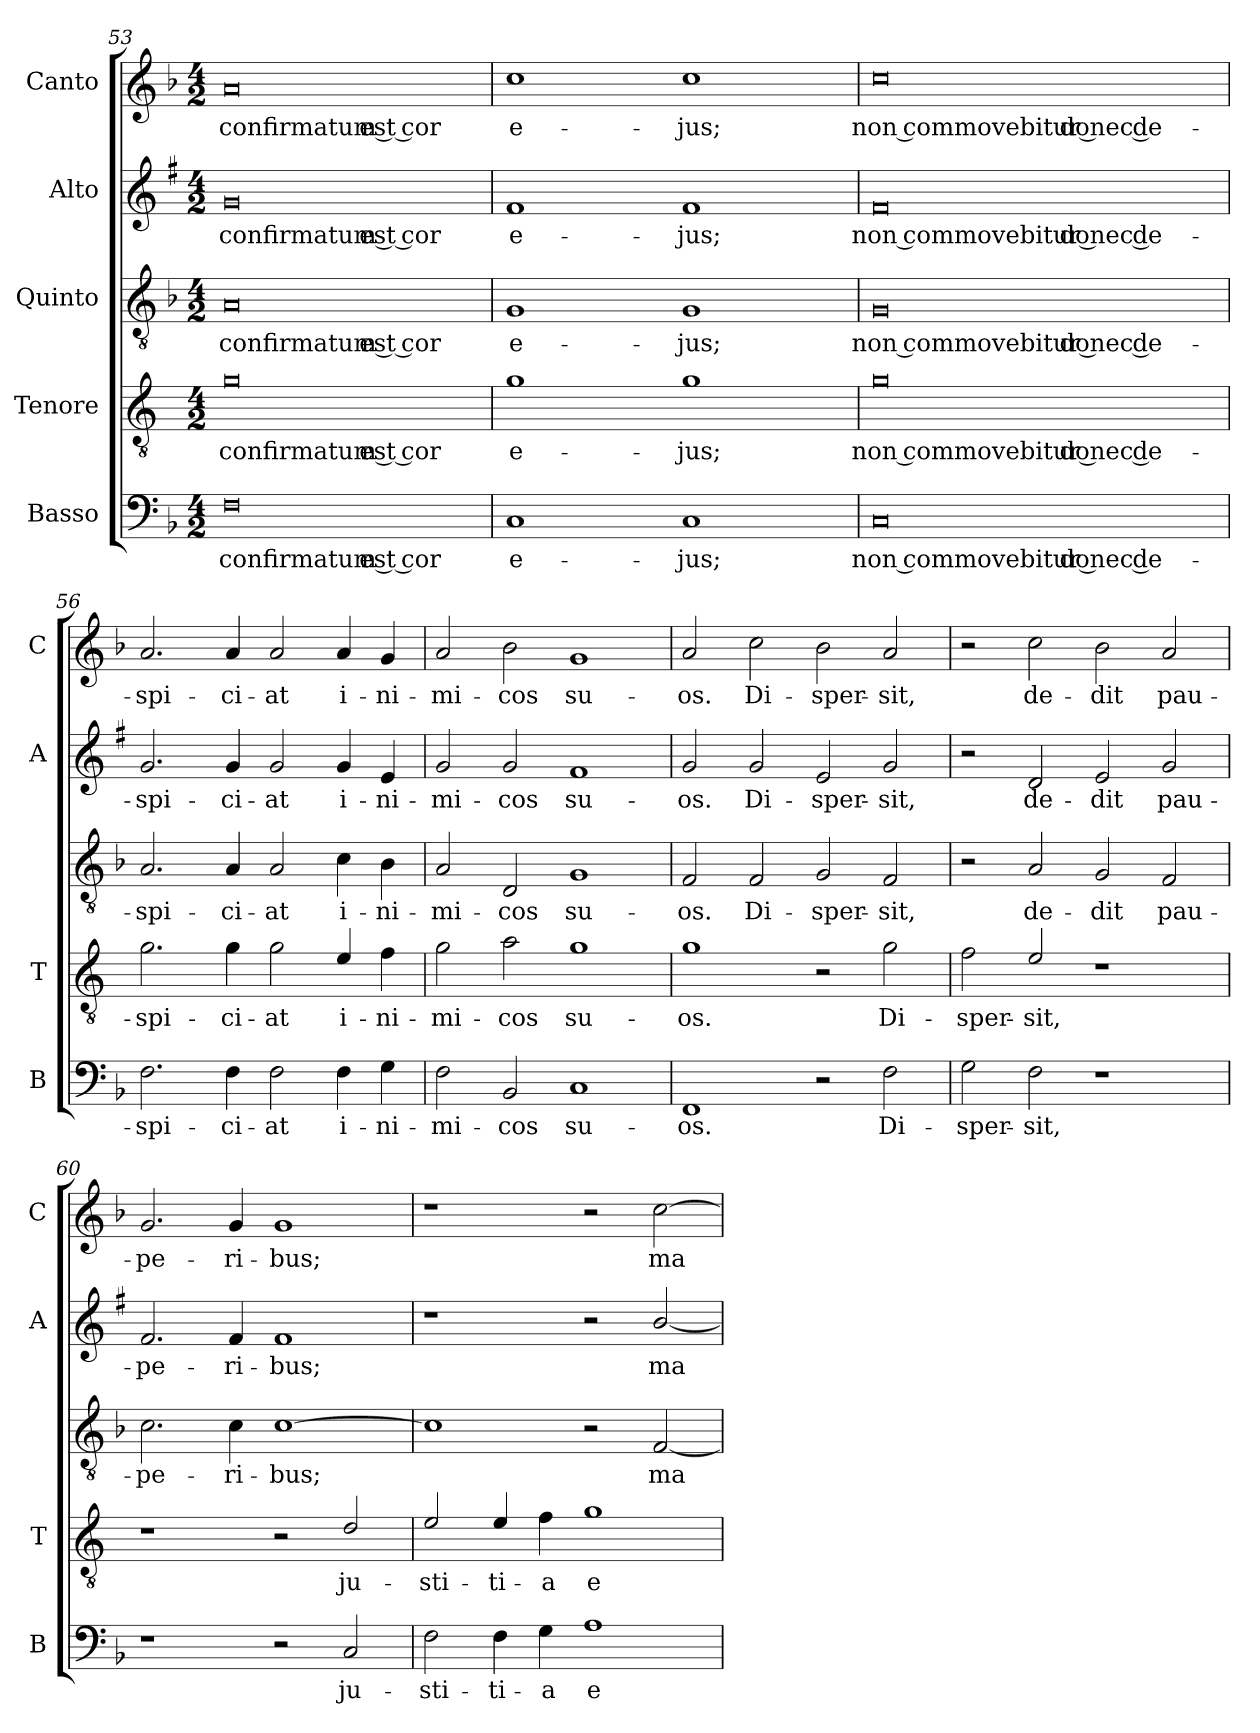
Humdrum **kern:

**kern	**text	**kern	**text	**kern	**text	**kern	**text	**kern	**text
*part5	*part5	*part4	*part4	*part3	*part3	*part2	*part2	*part1	*part1
*staff5	*staff5	*staff4	*staff4	*staff3	*staff3	*staff2	*staff2	*staff1	*staff1
*I"Basso	*	*I"Tenore	*	*I"Quinto	*	*I"Alto	*	*I"Canto	*
*I'B	*	*I'T	*	*	*	*I'A	*	*I'C	*
*clefF4	*	*clefGv2	*	*clefGv2	*	*clefG2	*	*clefG2	*
*	*	*ITrd4c7	*	*	*	*ITrd1c2	*	*	*
*k[b-]	*	*k[b-]	*	*k[b-]	*	*k[b-]	*	*k[b-]	*
*F:	*	*F:	*	*F:	*	*F:	*	*F:	*
*M4/2	*	*M4/2	*	*M4/2	*	*M4/2	*	*M4/2	*
=53	=53	=53	=53	=53	=53	=53	=53	=53	=53
!	!LO:LY:b	!	!LO:LY:b	!	!LO:LY:b	!	!LO:LY:b	!	!LO:LY:b
0F	confirmatum est cor	0c	confirmatum est cor	0A	confirmatum est cor	0f	confirmatum est cor	0a	confirmatum est cor
=54	=54	=54	=54	=54	=54	=54	=54	=54	=54
!	!LO:LY:b	!	!LO:LY:b	!	!LO:LY:b	!	!LO:LY:b	!	!LO:LY:b
1C	e-	1c	e-	1G	e-	1e	e-	1cc	e-
!	!LO:LY:b	!	!LO:LY:b	!	!LO:LY:b	!	!LO:LY:b	!	!LO:LY:b
1C	-jus;	1c	-jus;	1G	-jus;	1e	-jus;	1cc	-jus;
!!LO:LB:g=z
=55	=55	=55	=55	=55	=55	=55	=55	=55	=55
!	!LO:LY:b	!	!LO:LY:b	!	!LO:LY:b	!	!LO:LY:b	!	!LO:LY:b
0C	non commovebitur donec de-	0c	non commovebitur donec de-	0G	non commovebitur donec de-	0e	non commovebitur donec de-	0cc	non commovebitur donec de-
=56	=56	=56	=56	=56	=56	=56	=56	=56	=56
!	!LO:LY:b	!	!LO:LY:b	!	!LO:LY:b	!	!LO:LY:b	!	!LO:LY:b
2.F\	-spi-	2.c\	-spi-	2.A/	-spi-	2.f/	-spi-	2.a/	-spi-
!	!LO:LY:b	!	!LO:LY:b	!	!LO:LY:b	!	!LO:LY:b	!	!LO:LY:b
4F\	-ci-	4c\	-ci-	4A/	-ci-	4f/	-ci-	4a/	-ci-
!	!LO:LY:b	!	!LO:LY:b	!	!LO:LY:b	!	!LO:LY:b	!	!LO:LY:b
2F\	-at	2c\	-at	2A/	-at	2f/	-at	2a/	-at
!	!LO:LY:b	!	!LO:LY:b	!	!LO:LY:b	!	!LO:LY:b	!	!LO:LY:b
4F\	i-	4A/	i-	4c\	i-	4f/	i-	4a/	i-
!	!LO:LY:b	!	!LO:LY:b	!	!LO:LY:b	!	!LO:LY:b	!	!LO:LY:b
4G\	-ni-	4B-\	-ni-	4B-\	-ni-	4d/	-ni-	4g/	-ni-
=57	=57	=57	=57	=57	=57	=57	=57	=57	=57
!	!LO:LY:b	!	!LO:LY:b	!	!LO:LY:b	!	!LO:LY:b	!	!LO:LY:b
2F\	-mi-	2c\	-mi-	2A/	-mi-	2f/	-mi-	2a/	-mi-
!	!LO:LY:b	!	!LO:LY:b	!	!LO:LY:b	!	!LO:LY:b	!	!LO:LY:b
2BB-/	-cos	2d\	-cos	2D/	-cos	2f/	-cos	2b-\	-cos
!	!LO:LY:b	!	!LO:LY:b	!	!LO:LY:b	!	!LO:LY:b	!	!LO:LY:b
1C	su-	1c	su-	1G	su-	1e	su-	1g	su-
=58	=58	=58	=58	=58	=58	=58	=58	=58	=58
!	!LO:LY:b	!	!LO:LY:b	!	!LO:LY:b	!	!LO:LY:b	!	!LO:LY:b
1FF	-os.	1c	-os.	2F/	-os.	2f/	-os.	2a/	-os.
!	!	!	!	!	!LO:LY:b	!	!LO:LY:b	!	!LO:LY:b
.	.	.	.	2F/	Di-	2f/	Di-	2cc\	Di-
!	!	!	!	!	!LO:LY:b	!	!LO:LY:b	!	!LO:LY:b
2r	.	2r	.	2G/	-sper-	2d/	-sper-	2b-\	-sper-
!	!LO:LY:b	!	!LO:LY:b	!	!LO:LY:b	!	!LO:LY:b	!	!LO:LY:b
2F\	Di-	2c\	Di-	2F/	-sit,	2f/	-sit,	2a/	-sit,
=59	=59	=59	=59	=59	=59	=59	=59	=59	=59
!	!LO:LY:b	!	!LO:LY:b	!	!	!	!	!	!
2G\	-sper-	2B-\	-sper-	2r	.	2r	.	2r	.
!	!LO:LY:b	!	!LO:LY:b	!	!LO:LY:b	!	!LO:LY:b	!	!LO:LY:b
2F\	-sit,	2A/	-sit,	2A/	de-	2c/	de-	2cc\	de-
!	!	!	!	!	!LO:LY:b	!	!LO:LY:b	!	!LO:LY:b
1r	.	1r	.	2G/	-dit	2d/	-dit	2b-\	-dit
!	!	!	!	!	!LO:LY:b	!	!LO:LY:b	!	!LO:LY:b
.	.	.	.	2F/	pau-	2f/	pau-	2a/	pau-
!!LO:PB:g=z
=60	=60	=60	=60	=60	=60	=60	=60	=60	=60
!	!	!	!	!	!LO:LY:b	!	!LO:LY:b	!	!LO:LY:b
1r	.	1r	.	2.c\	-pe-	2.e/	-pe-	2.g/	-pe-
!	!	!	!	!	!LO:LY:b	!	!LO:LY:b	!	!LO:LY:b
.	.	.	.	4c\	-ri-	4e/	-ri-	4g/	-ri-
!	!	!	!	!	!LO:LY:b	!	!LO:LY:b	!	!LO:LY:b
2r	.	2r	.	[1c	-bus;	1e	-bus;	1g	-bus;
!	!LO:LY:b	!	!LO:LY:b	!	!	!	!	!	!
2C/	ju-	2G/	ju-	.	.	.	.	.	.
=61	=61	=61	=61	=61	=61	=61	=61	=61	=61
!	!LO:LY:b	!	!LO:LY:b	!	!	!	!	!	!
2F\	-sti-	2A/	-sti-	1c]	.	1r	.	1r	.
!	!LO:LY:b	!	!LO:LY:b	!	!	!	!	!	!
4F\	-ti-	4A/	-ti-	.	.	.	.	.	.
!	!LO:LY:b	!	!LO:LY:b	!	!	!	!	!	!
4G\	-a	4B-\	-a	.	.	.	.	.	.
!	!LO:LY:b	!	!LO:LY:b	!	!	!	!	!	!
1A	e-	1c	e-	2r	.	2r	.	2r	.
!	!	!	!	!	!LO:LY:b	!	!LO:LY:b	!	!LO:LY:b
.	.	.	.	[2F/	ma-	[2a/	ma-	[2cc\	ma-
=	=	=	=	=	=	=	=	=	=
*-	*-	*-	*-	*-	*-	*-	*-	*-	*-
